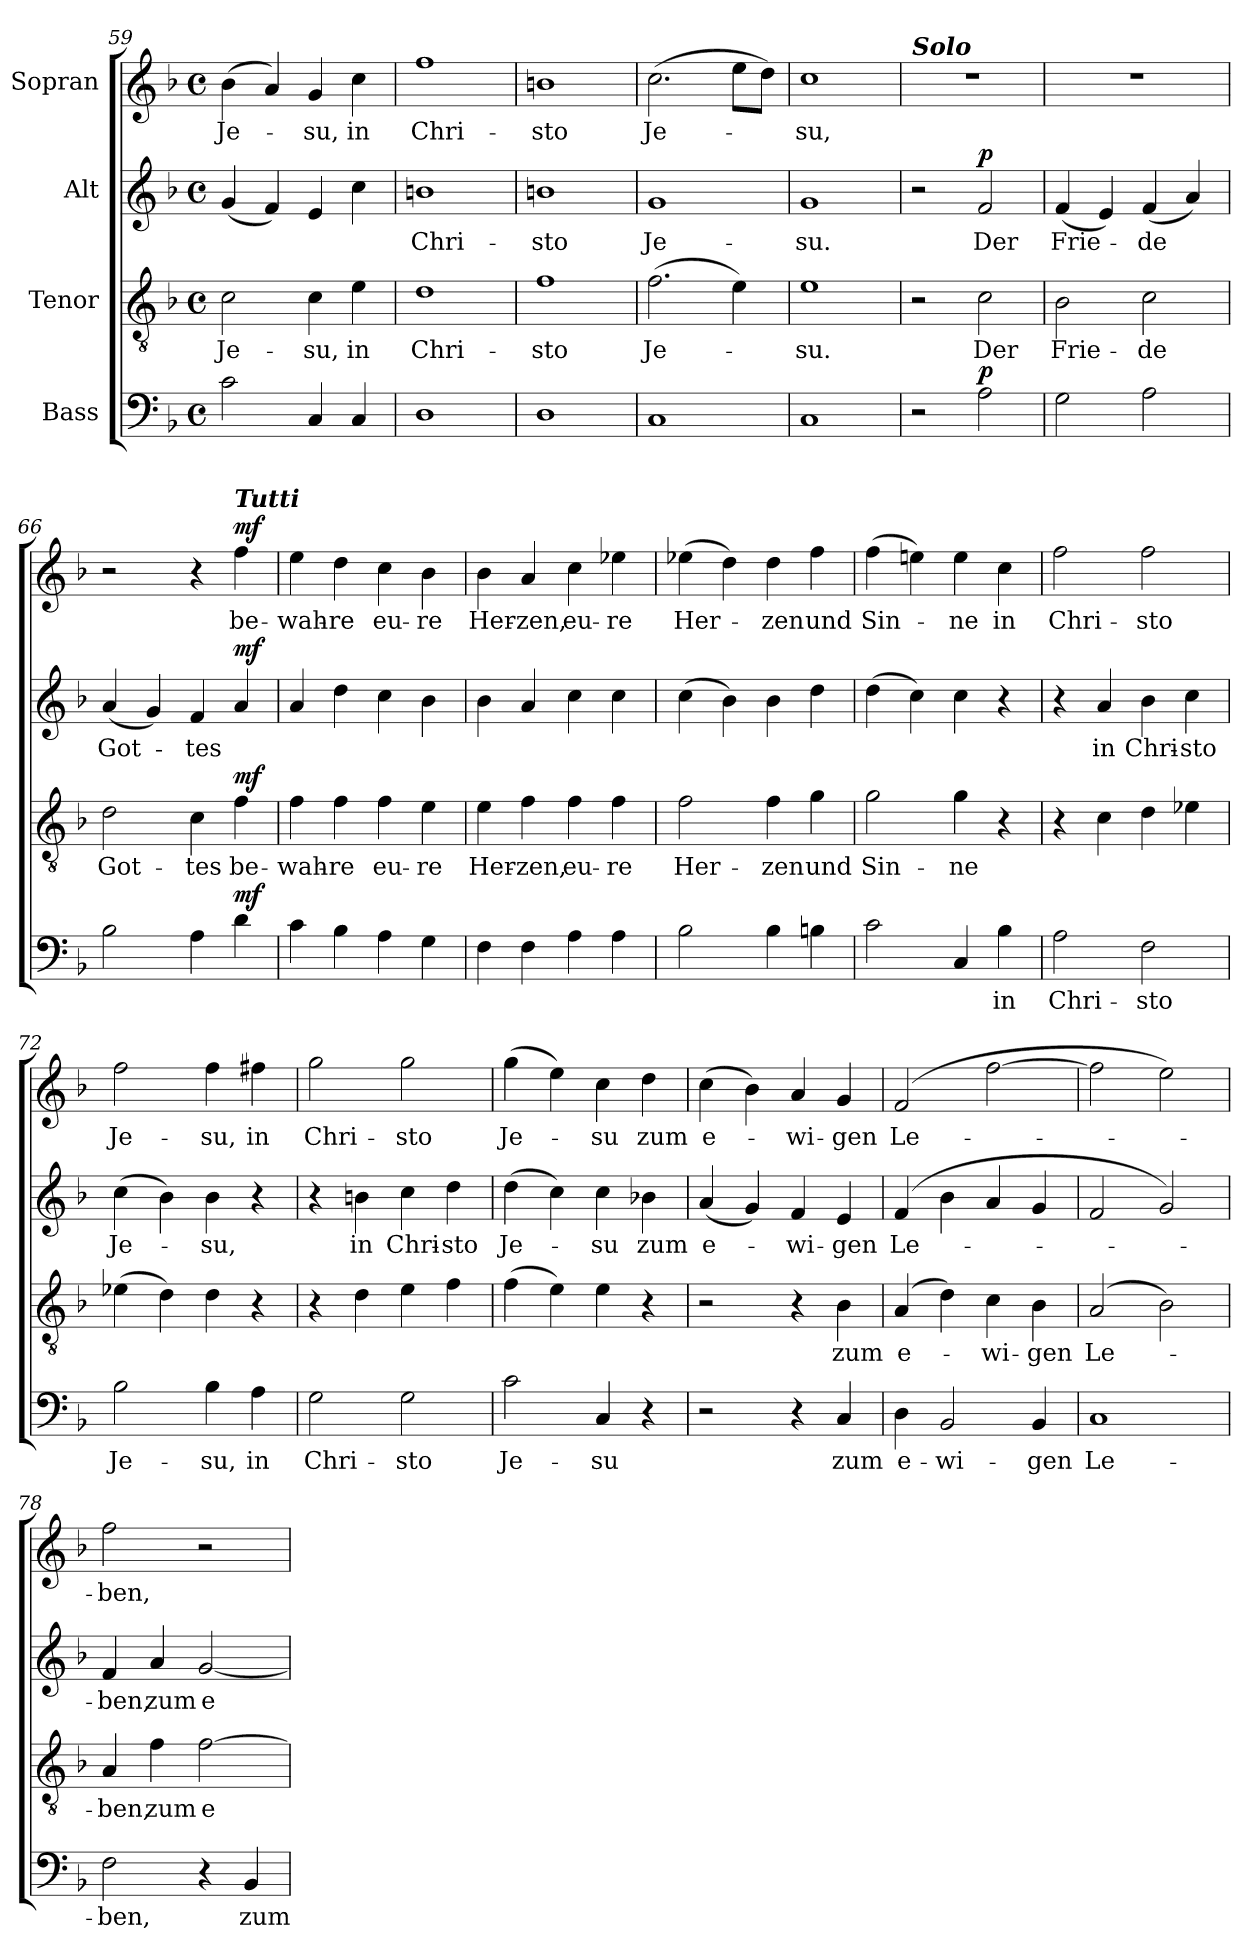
**kern	**text	**dynam	**kern	**text	**dynam	**kern	**text	**dynam	**kern	**text	**dynam
*part4	*part4	*part4	*part3	*part3	*part3	*part2	*part2	*part2	*part1	*part1	*part1
*staff4	*staff4	*staff4	*staff3	*staff3	*staff3	*staff2	*staff2	*staff2	*staff1	*staff1	*staff1
*I"Bass	*	*	*I"Tenor	*	*	*I"Alt	*	*	*I"Sopran	*	*
*clefF4	*	*	*clefGv2	*	*	*clefG2	*	*	*clefG2	*	*
*k[b-]	*	*	*k[b-]	*	*	*k[b-]	*	*	*k[b-]	*	*
*F:	*	*	*F:	*	*	*F:	*	*	*F:	*	*
*M4/4	*	*	*M4/4	*	*	*M4/4	*	*	*M4/4	*	*
*met(c)	*	*	*met(c)	*	*	*met(c)	*	*	*met(c)	*	*
=59	=59	=59	=59	=59	=59	=59	=59	=59	=59	=59	=59
2c\	.	.	2c\	Je-	.	(4g/	.	.	(>4b-\	Je-	.
.	.	.	.	.	.	4f/)	.	.	4a/)	.	.
4C/	.	.	4c\	-su,	.	4e/	.	.	4g/	-su,	.
4C/	.	.	4e\	in	.	4cc\	.	.	4cc\	in	.
!!LO:PB:g=z
=60	=60	=60	=60	=60	=60	=60	=60	=60	=60	=60	=60
1D	.	.	1d	Chri-	.	1bn	Chri-	.	1ff	Chri-	.
=61	=61	=61	=61	=61	=61	=61	=61	=61	=61	=61	=61
1D	.	.	1f	-sto	.	1bn	-sto	.	1bn	-sto	.
=62	=62	=62	=62	=62	=62	=62	=62	=62	=62	=62	=62
1C	.	.	(>2.f\	Je-	.	1g	Je-	.	(>2.cc\	Je-	.
.	.	.	4e\)	.	.	.	.	.	8ee\L	.	.
.	.	.	.	.	.	.	.	.	8dd\J)	.	.
=63	=63	=63	=63	=63	=63	=63	=63	=63	=63	=63	=63
1C	.	.	1e	-su.	.	1g	-su.	.	1cc	-su,	.
=64	=64	=64	=64	=64	=64	=64	=64	=64	=64	=64	=64
!	!	!	!	!	!	!	!	!	!LO:TX:a:Bi:t=Solo	!	!
2r	.	.	2r	.	.	2r	.	.	1r	.	.
!	!	!LO:DY:a	!	!	!	!	!	!LO:DY:a	!	!	!
2A\	.	p	2c\	Der	.	2f/	Der	p	.	.	.
=65	=65	=65	=65	=65	=65	=65	=65	=65	=65	=65	=65
2G\	.	.	2B-\	Frie-	.	(4f/	Frie-	.	1r	.	.
.	.	.	.	.	.	4e/)	.	.	.	.	.
2A\	.	.	2c\	-de	.	(4f/	-de	.	.	.	.
.	.	.	.	.	.	4a/)	.	.	.	.	.
=66	=66	=66	=66	=66	=66	=66	=66	=66	=66	=66	=66
2B-\	.	.	2d\	Got-	.	(4a/	Got-	.	2r	.	.
.	.	.	.	.	.	4g/)	.	.	.	.	.
4A\	.	.	4c\	-tes	.	4f/	-tes	.	4r	.	.
!	!	!	!	!	!	!	!	!	!LO:TX:a:Bi:t=Tutti	!	!
!	!	!LO:DY:a	!	!	!LO:DY:a	!	!	!LO:DY:a	!	!	!LO:DY:a
4d\	.	mf	4f\	be-	mf	4a/	.	mf	4ff\	be-	mf
=67	=67	=67	=67	=67	=67	=67	=67	=67	=67	=67	=67
4c\	.	.	4f\	-wah-	.	4a/	.	.	4ee\	-wah-	.
4B-\	.	.	4f\	-re	.	4dd\	.	.	4dd\	-re	.
4A\	.	.	4f\	eu-	.	4cc\	.	.	4cc\	eu-	.
4G\	.	.	4e\	-re	.	4b-\	.	.	4b-\	-re	.
=68	=68	=68	=68	=68	=68	=68	=68	=68	=68	=68	=68
4F\	.	.	4e\	Her-	.	4b-\	.	.	4b-\	Her-	.
4F\	.	.	4f\	-zen,	.	4a/	.	.	4a/	-zen,	.
4A\	.	.	4f\	eu-	.	4cc\	.	.	4cc\	eu-	.
4A\	.	.	4f\	-re	.	4cc\	.	.	4ee-X\	-re	.
!!LO:LB:g=z
=69	=69	=69	=69	=69	=69	=69	=69	=69	=69	=69	=69
2B-\	.	.	2f\	Her-	.	(>4cc\	.	.	(>4ee-X\	Her-	.
.	.	.	.	.	.	4b-\)	.	.	4dd\)	.	.
4B-\	.	.	4f\	-zen	.	4b-\	.	.	4dd\	-zen	.
4Bn\	.	.	4g\	und	.	4dd\	.	.	4ff\	und	.
=70	=70	=70	=70	=70	=70	=70	=70	=70	=70	=70	=70
2c\	.	.	2g\	Sin-	.	(>4dd\	.	.	(>4ff\	Sin-	.
.	.	.	.	.	.	4cc\)	.	.	4een\)	.	.
4C/	.	.	4g\	-ne	.	4cc\	.	.	4ee\	-ne	.
4B-\	in	.	4r	.	.	4r	.	.	4cc\	in	.
=71	=71	=71	=71	=71	=71	=71	=71	=71	=71	=71	=71
2A\	Chri-	.	4r	.	.	4r	.	.	2ff\	Chri-	.
.	.	.	4c\	.	.	4a/	in	.	.	.	.
2F\	-sto	.	4d\	.	.	4b-\	Chri-	.	2ff\	-sto	.
.	.	.	4e-X\	.	.	4cc\	-sto	.	.	.	.
=72	=72	=72	=72	=72	=72	=72	=72	=72	=72	=72	=72
2B-\	Je-	.	(>4e-X\	.	.	(>4cc\	Je-	.	2ff\	Je-	.
.	.	.	4d\)	.	.	4b-\)	.	.	.	.	.
4B-\	-su,	.	4d\	.	.	4b-\	-su,	.	4ff\	-su,	.
4A\	in	.	4r	.	.	4r	.	.	4ff#X\	in	.
=73	=73	=73	=73	=73	=73	=73	=73	=73	=73	=73	=73
2G\	Chri-	.	4r	.	.	4r	.	.	2gg\	Chri-	.
.	.	.	4d\	.	.	4bn\	in	.	.	.	.
2G\	-sto	.	4e\	.	.	4cc\	Chri-	.	2gg\	-sto	.
.	.	.	4f\	.	.	4dd\	-sto	.	.	.	.
=74	=74	=74	=74	=74	=74	=74	=74	=74	=74	=74	=74
2c\	Je-	.	(>4f\	.	.	(>4dd\	Je-	.	(>4gg\	Je-	.
.	.	.	4e\)	.	.	4cc\)	.	.	4ee\)	.	.
4C/	-su	.	4e\	.	.	4cc\	-su	.	4cc\	-su	.
4r	.	.	4r	.	.	4b-X\	zum	.	4dd\	zum	.
=75	=75	=75	=75	=75	=75	=75	=75	=75	=75	=75	=75
2r	.	.	2r	.	.	(4a/	e-	.	(>4cc\	e-	.
.	.	.	.	.	.	4g/)	.	.	4b-\)	.	.
4r	.	.	4r	.	.	4f/	-wi-	.	4a/	-wi-	.
4C/	zum	.	4B-\	zum	.	4e/	-gen	.	4g/	-gen	.
!!LO:LB:g=z
=76	=76	=76	=76	=76	=76	=76	=76	=76	=76	=76	=76
4D\	e-	.	(>4A/	e-	.	(>4f/	Le-	.	(>2f/	Le-	.
2BB-/	-wi-	.	4d\)	.	.	4b-\	.	.	.	.	.
.	.	.	4c\	-wi-	.	4a/	.	.	[2ff\	.	.
4BB-/	-gen	.	4B-\	-gen	.	4g/	.	.	.	.	.
=77	=77	=77	=77	=77	=77	=77	=77	=77	=77	=77	=77
1C	Le-	.	(>2A/	Le-	.	2f/	.	.	2ff\]	.	.
.	.	.	2B-\)	.	.	2g/)	.	.	2ee\)	.	.
=78	=78	=78	=78	=78	=78	=78	=78	=78	=78	=78	=78
2F\	-ben,	.	4A/	-ben,	.	4f/	-ben,	.	2ff\	-ben,	.
.	.	.	4f\	zum	.	4a/	zum	.	.	.	.
4r	.	.	[2f\	e-	.	[2g/	e-	.	2r	.	.
4BB-/	zum	.	.	.	.	.	.	.	.	.	.
=	=	=	=	=	=	=	=	=	=	=	=
*-	*-	*-	*-	*-	*-	*-	*-	*-	*-	*-	*-
